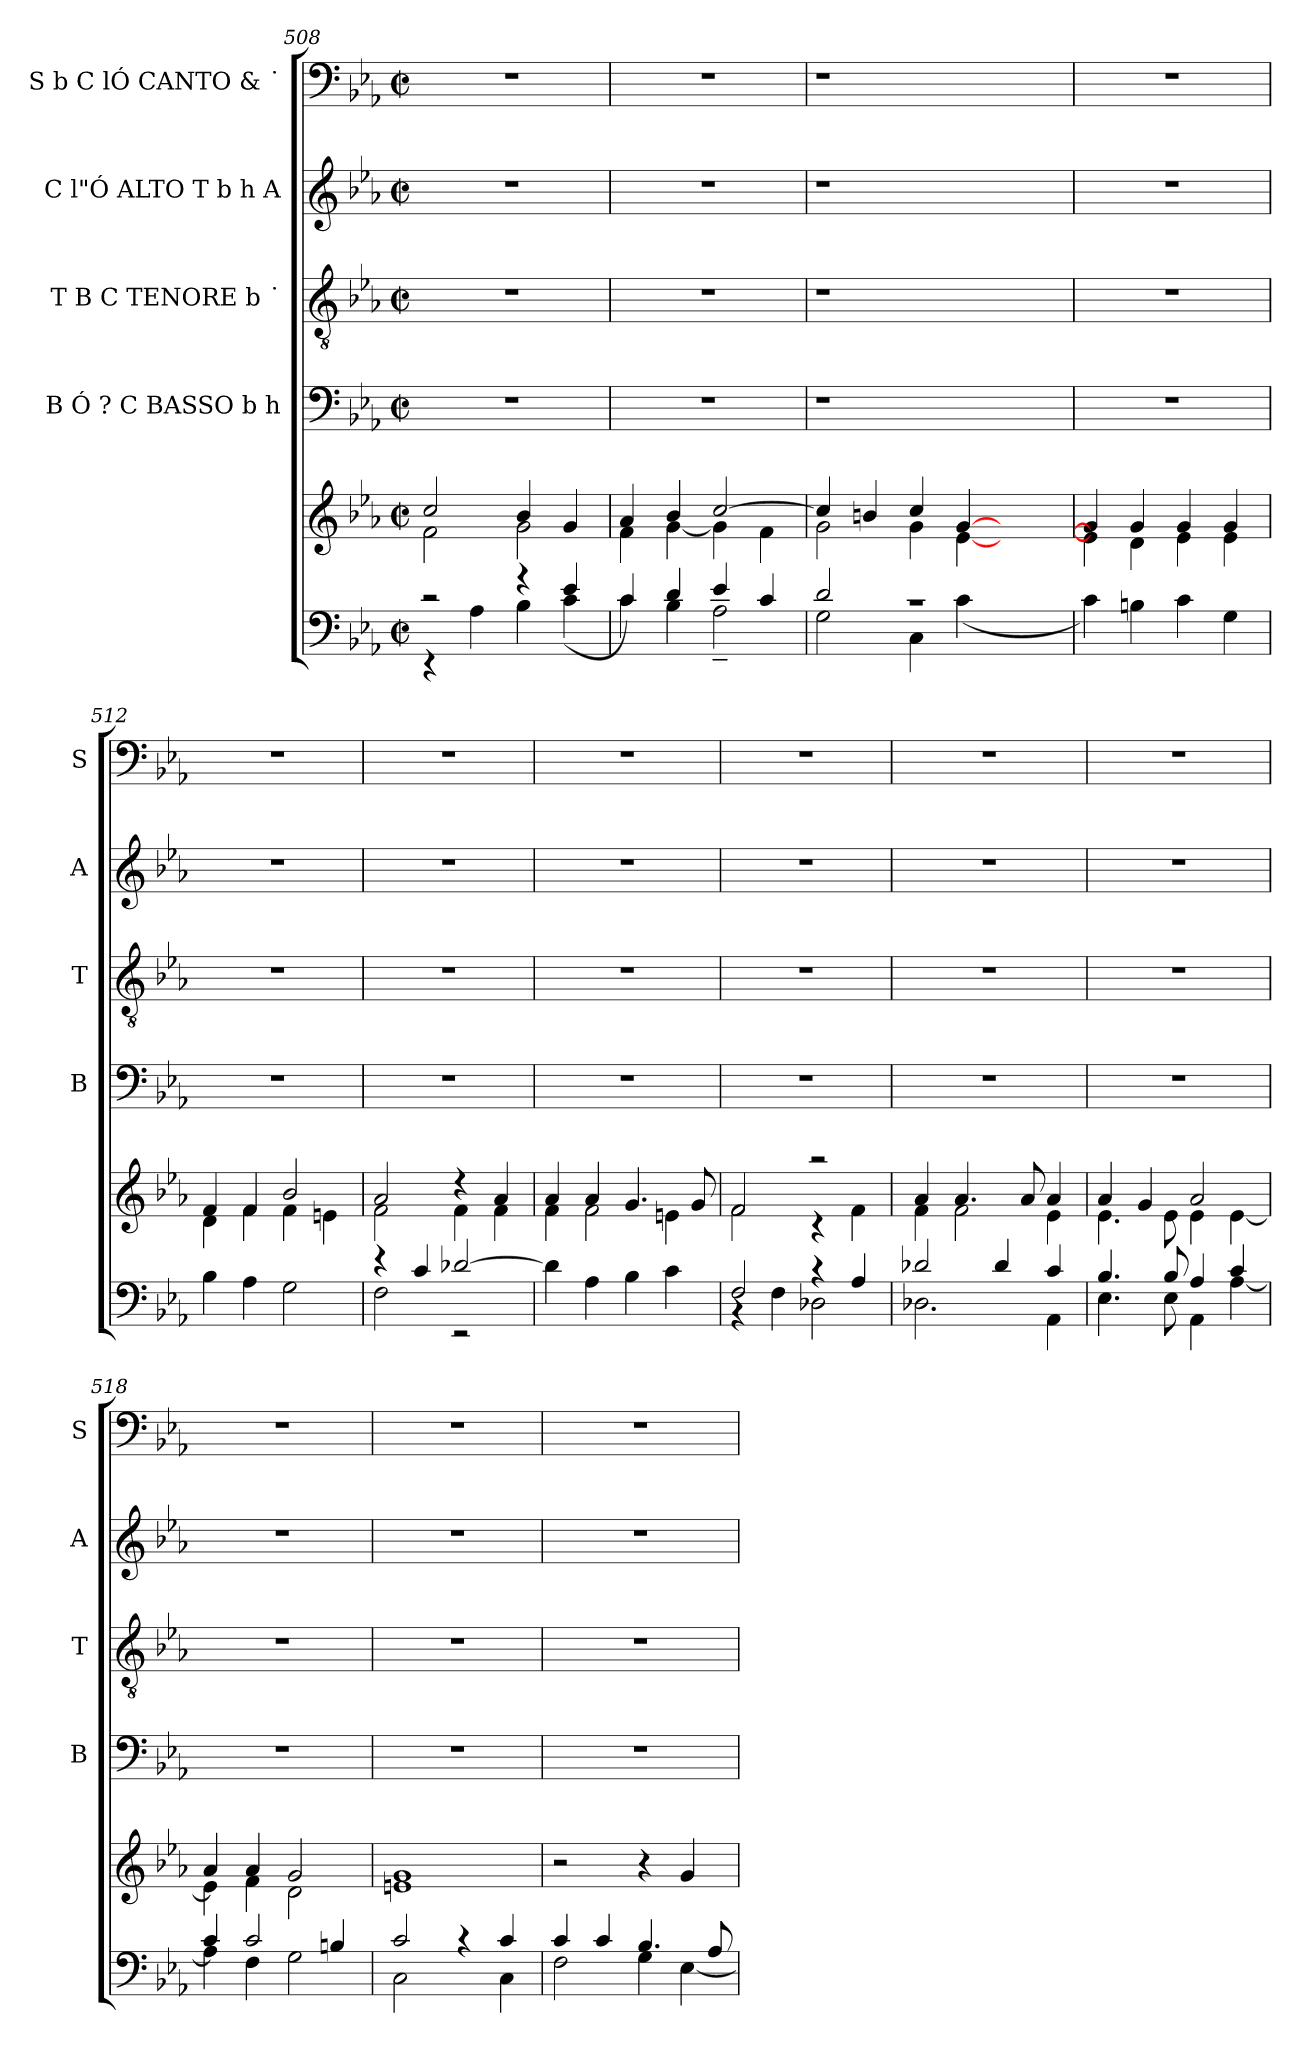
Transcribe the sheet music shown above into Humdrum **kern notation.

**kern	**kern	**kern	**kern	**kern	**kern
*part6	*part5	*part4	*part3	*part2	*part1
*staff6	*staff5	*staff4	*staff3	*staff2	*staff1
*	*	*I"B Ó ? C BASSO b h	*I"T B C TENORE b ˙	*I"C l"Ó ALTO T b h A	*I"S b C lÓ CANTO & ˙
*	*	*I'B	*I'T	*I'A	*I'S
*clefF4	*clefG2	*clefF4	*clefGv2	*clefG2	*clefF4
*k[b-e-a-]	*k[b-e-a-]	*k[b-e-a-]	*k[b-e-a-]	*k[b-e-a-]	*k[b-e-a-]
*E-:	*E-:	*E-:	*E-:	*E-:	*E-:
*M2/2	*M2/2	*M2/2	*M2/2	*M2/2	*M2/2
*met(c|)	*met(c|)	*met(c|)	*met(c|)	*met(c|)	*met(c|)
=508	=508	=508	=508	=508	=508
*^	*^	*	*	*	*
2rc	4rEE	2cc/	2f\	1r	1r	1r	1r
.	4A-\	.	.	.	.	.	.
4rg	4B-\	4b-/	2g\	.	.	.	.
4e-/	(<4c\	4g/	.	.	.	.	.
!!LO:PB:g=z
=509	=509	=509	=509	=509	=509	=509	=509
4c/)	4c\	4a-/	4f\	1r	1r	1r	1r
4d/	4B-\	4b-/	[<4g\	.	.	.	.
4e-/	2A-~<\	[>2cc/	4g\]	.	.	.	.
4c/	.	.	4f\	.	.	.	.
=510	=510	=510	=510	=510	=510	=510	=510
2d/	2G\	4cc/]	2g\	1r	1r	1r	1r
.	.	4bn/	.	.	.	.	.
1rc	4C\	4cc/	4g\	.	.	.	.
.	(<4c\	[>4g/	[<4e-\	.	.	.	.
.	2ryy	2ryy	2ryy	2ryy	2ryy	2ryy	2ryy
=511	=511	=511	=511	=511	=511	=511	=511
!LO:TX:b:t=Quoniam	!	!	!	!	!	!	!
*v	*v	*	*	*	*	*	*
4c\)	4g/]	4e-\]	1r	1r	1r	1r
4Bn\	4g/	4d\	.	.	.	.
4c\	4g/	4e-\	.	.	.	.
4G\	4g/	4e-\	.	.	.	.
=512	=512	=512	=512	=512	=512	=512
4B-\	4f/	4d\	1r	1r	1r	1r
4A-\	4f/	4f\	.	.	.	.
2G\	2b-/	4f\	.	.	.	.
.	.	4en\	.	.	.	.
=513	=513	=513	=513	=513	=513	=513
*^	*	*	*	*	*	*
4re	2F\	2a-/	2f\	1r	1r	1r	1r
4c/	.	.	.	.	.	.	.
[<2d-X/	2rEE	4rdd	4f\	.	.	.	.
.	.	4a-/	4f\	.	.	.	.
*v	*v	*	*	*	*	*	*
!!LO:LB:g=z
=514	=514	=514	=514	=514	=514	=514
4d-\]	4a-/	4f\	1r	1r	1r	1r
4A-\	4a-/	2f\	.	.	.	.
4B-\	4.g/	.	.	.	.	.
4c\	.	4en\	.	.	.	.
.	8g/	.	.	.	.	.
=515	=515	=515	=515	=515	=515	=515
*^	*	*	*	*	*	*
2F/	4rAA	2f/	2f\	1r	1r	1r	1r
.	4F\	.	.	.	.	.	.
4rc	2D-X\	2raa	4rc	.	.	.	.
4A-/	.	.	4f\	.	.	.	.
=516	=516	=516	=516	=516	=516	=516	=516
2d-X/	2.D-X\	4a-/	4f\	1r	1r	1r	1r
.	.	4.a-/	2f\	.	.	.	.
4d-/	.	.	.	.	.	.	.
.	.	8a-/	.	.	.	.	.
4c/	4AA-\	4a-/	4e-\	.	.	.	.
=517	=517	=517	=517	=517	=517	=517	=517
4.B-/	4.E-\	4a-/	4.e-\	1r	1r	1r	1r
.	.	4g/	.	.	.	.	.
8B-/	8E-\	.	8e-\	.	.	.	.
4A-/	4AA-\	2a-/	4e-\	.	.	.	.
4c/	[<4A-\	.	[<4e-\	.	.	.	.
=518	=518	=518	=518	=518	=518	=518	=518
4c/	4A-\]	4a-/	4e-\]	1r	1r	1r	1r
2c/	4F\	4a-/	4f\	.	.	.	.
.	2G\	2g/	2d\	.	.	.	.
4Bn/	.	.	.	.	.	.	.
*	*	*v	*v	*	*	*	*
!!LO:LB:g=z
=519	=519	=519	=519	=519	=519	=519
2c/	2C\	1en 1g	1r	1r	1r	1r
4rc	4ryy	.	.	.	.	.
4c/	4C\	.	.	.	.	.
=520	=520	=520	=520	=520	=520	=520
4c/	2F\	2r	1r	1r	1r	1r
4c/	.	.	.	.	.	.
4.B-/	4G\	4r	.	.	.	.
.	[<4E-\	4g/	.	.	.	.
8A-/	.	.	.	.	.	.
*v	*v	*	*	*	*	*
=	=	=	=	=	=
*-	*-	*-	*-	*-	*-
